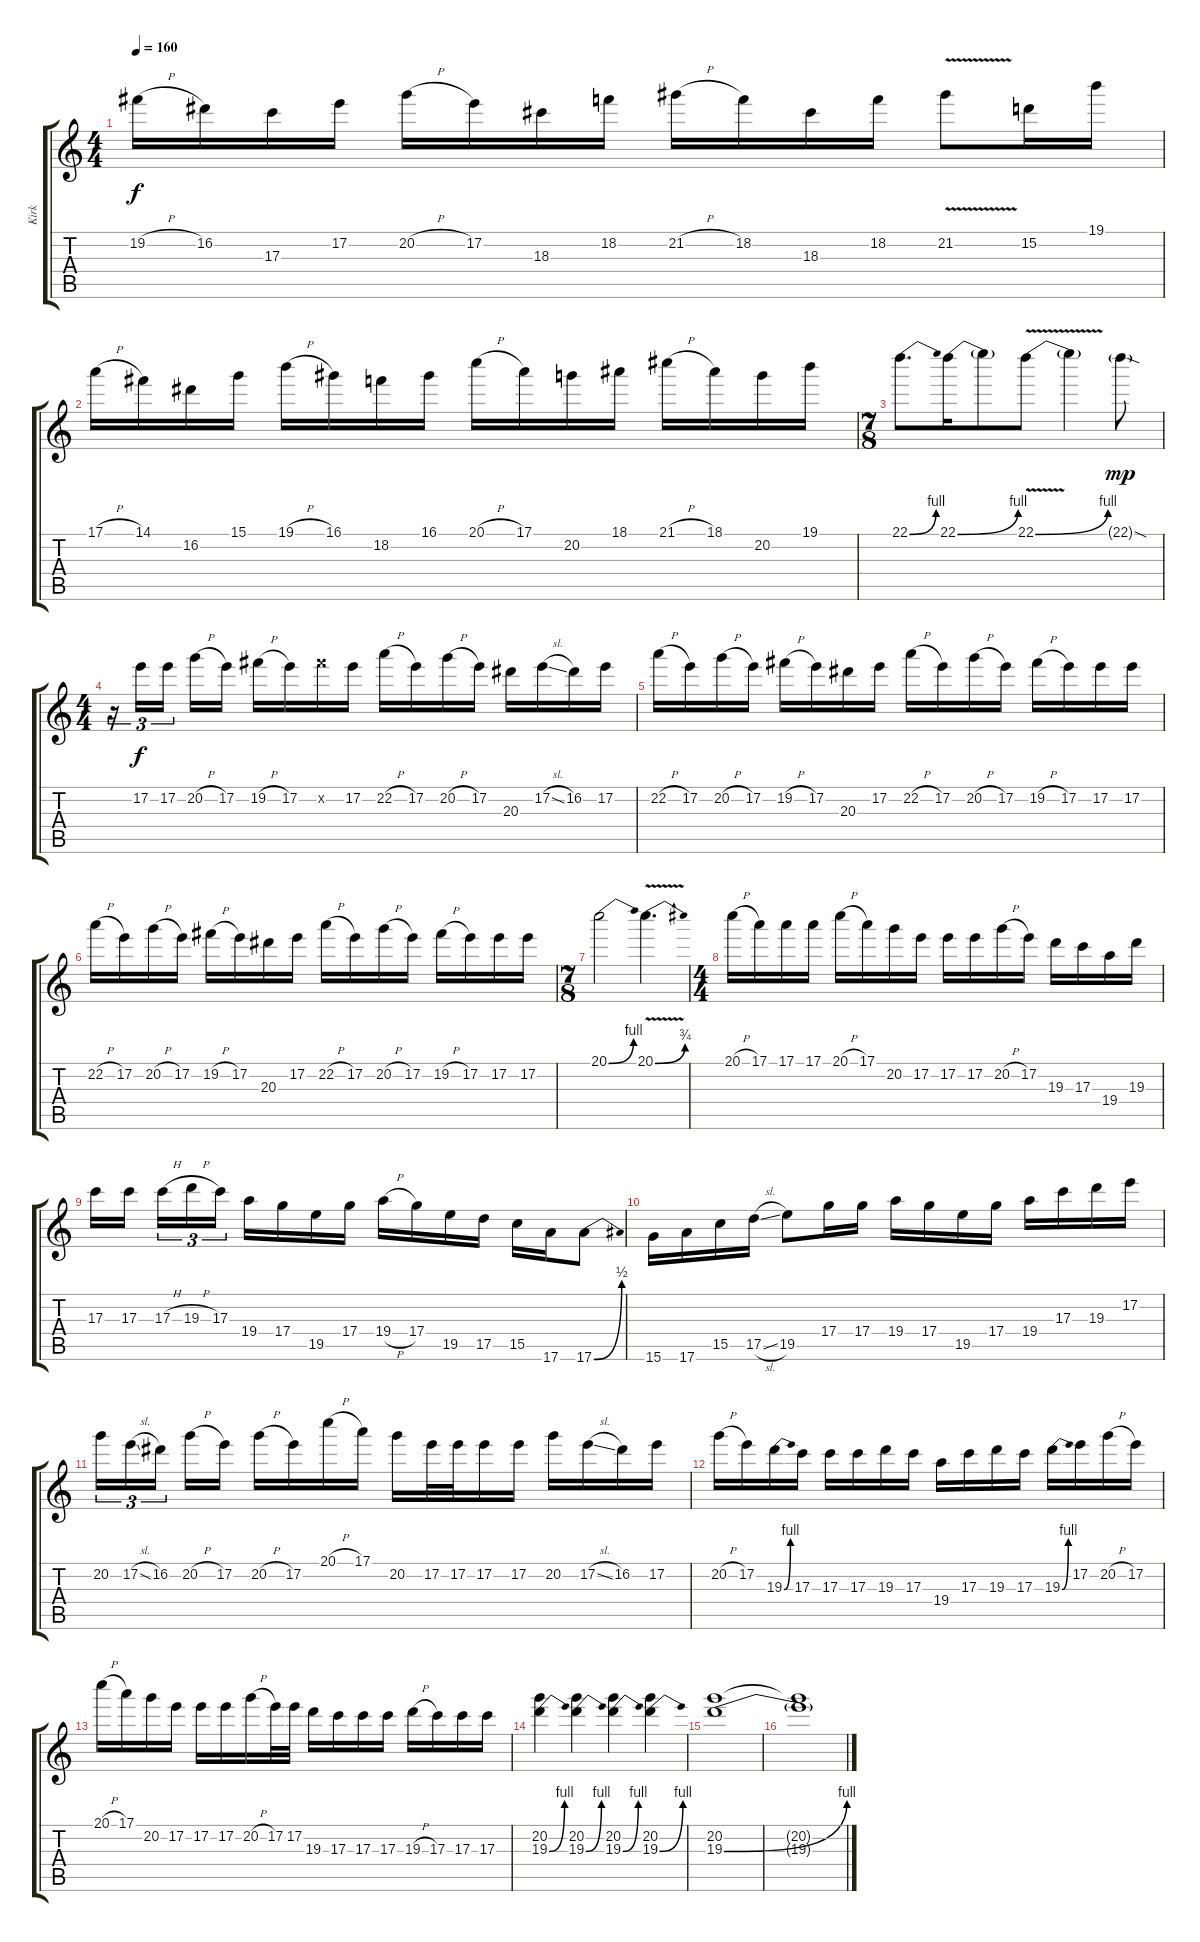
\track ("Kirk" "Kirk") {instrument distortionguitar}
\staff {score tabs}
\tuning (E4 B3 G3 D3 A2 E2) {hide}
\ts (4 4)
\tempo 160
\clef g2
\ks c
19.2{h}.16{dy f} 16.2.16 17.3.16 17.2.16 20.2{h}.16 17.2.16 18.3.16 18.2.16 21.2{h}.16 18.2.16 18.3.16 18.2.16 21.2{v}.8 15.2.16 19.1.16 |
17.1{h}.16 14.1.16 16.2.16 15.1.16 19.1{h}.16 16.1.16 18.2.16 16.1.16 20.1{h}.16 17.1.16 20.2.16 18.1.16 21.1{h}.16 18.1.16 20.2.16 19.1.16 |
\ts (7 8)
22.1{be (bend 0 0 60 4)}.8{d} 22.1{be (bend 0 0 60 4)}.16 22.1{t}.8 22.1{be (bend 0 0 60 4) v}.8 22.1{t}.4 22.1{sod g}.8{dy mp} |
\ts (4 4)
r.16{tu (3 2)} 17.2.16{tu (3 2) dy f} 17.2.16{tu (3 2) beam splitsecondary} 20.2{h}.16 17.2.16 19.2{h}.16 17.2.16 19.2{x}.16 17.2.16 22.2{h}.16 17.2.16 20.2{h}.16 17.2.16 20.3.16 17.2{sl}.16 16.2.16 17.2.16 |
22.2{h}.16 17.2.16 20.2{h}.16 17.2.16 19.2{h}.16 17.2.16 20.3.16 17.2.16 22.2{h}.16 17.2.16 20.2{h}.16 17.2.16 19.2{h}.16 17.2.16 17.2.16 17.2.16 |
22.2{h}.16 17.2.16 20.2{h}.16 17.2.16 19.2{h}.16 17.2.16 20.3.16 17.2.16 22.2{h}.16 17.2.16 20.2{h}.16 17.2.16 19.2{h}.16 17.2.16 17.2.16 17.2.16 |
\ts (7 8)
20.1{be (bend 0 0 60 4)}.2 20.1{be (bend 0 0 60 3) v}.4{d} |
\ts (4 4)
20.1{h}.16 17.1.16 17.1.16 17.1.16 20.1{h}.16 17.1.16 20.2.16 17.2.16 17.2.16 17.2.16 20.2{h}.16 17.2.16 19.3.16 17.3.16 19.4.16 19.3.16 |
17.3.16 17.3.16{beam splitsecondary} 17.3{h}.16{tu (3 2)} 19.3{h}.16{tu (3 2)} 17.3.16{tu (3 2)} 19.4.16 17.4.16 19.5.16 17.4.16 19.4{h}.16 17.4.16 19.5.16 17.5.16 15.5.16 17.6.16 17.6{be (bend 0 0 60 2)}.8 |
15.6.16 17.6.16 15.5.16 17.5{sl}.16 19.5.8 17.4.16 17.4.16 19.4.16 17.4.16 19.5.16 17.4.16 19.4.16 17.3.16 19.3.16 17.2.16 |
20.2.16{tu (3 2)} 17.2{sl}.16{tu (3 2)} 16.2.16{tu (3 2) beam splitsecondary} 20.2{h}.16 17.2.16 20.2{h}.16 17.2.16 20.1{h}.16 17.1.16 20.2.16 17.2.32 17.2.32 17.2.16 17.2.16 20.2.16 17.2{sl}.16 16.2.16 17.2.16 |
20.2{h}.16 17.2.16 19.3{be (bend 0 0 60 4)}.16 17.3.16 17.3.16 17.3.16 19.3.16 17.3.16 19.4.16 17.3.16 19.3.16 17.3.16 19.3{be (bend 0 0 60 4)}.16 17.2.16 20.2{h}.16 17.2.16 |
20.1{h}.16 17.1.16 20.2.16 17.2.16 17.2.16 17.2.16 20.2{h}.16 17.2.32 17.2.32 19.3.16 17.3.16 17.3.16 17.3.16 19.3{h}.16 17.3.16 17.3.16 17.3.16 |
(20.2 19.3{be (bend 0 0 60 4)}).4 (20.2 19.3{be (bend 0 0 60 4)}).4 (20.2 19.3{be (bend 0 0 60 4)}).4 (20.2 19.3{be (bend 0 0 60 4)}).4 |
(20.2 19.3{be (bend 0 0 60 4)}).1 |
(20.2{t} 19.3{t}).1
